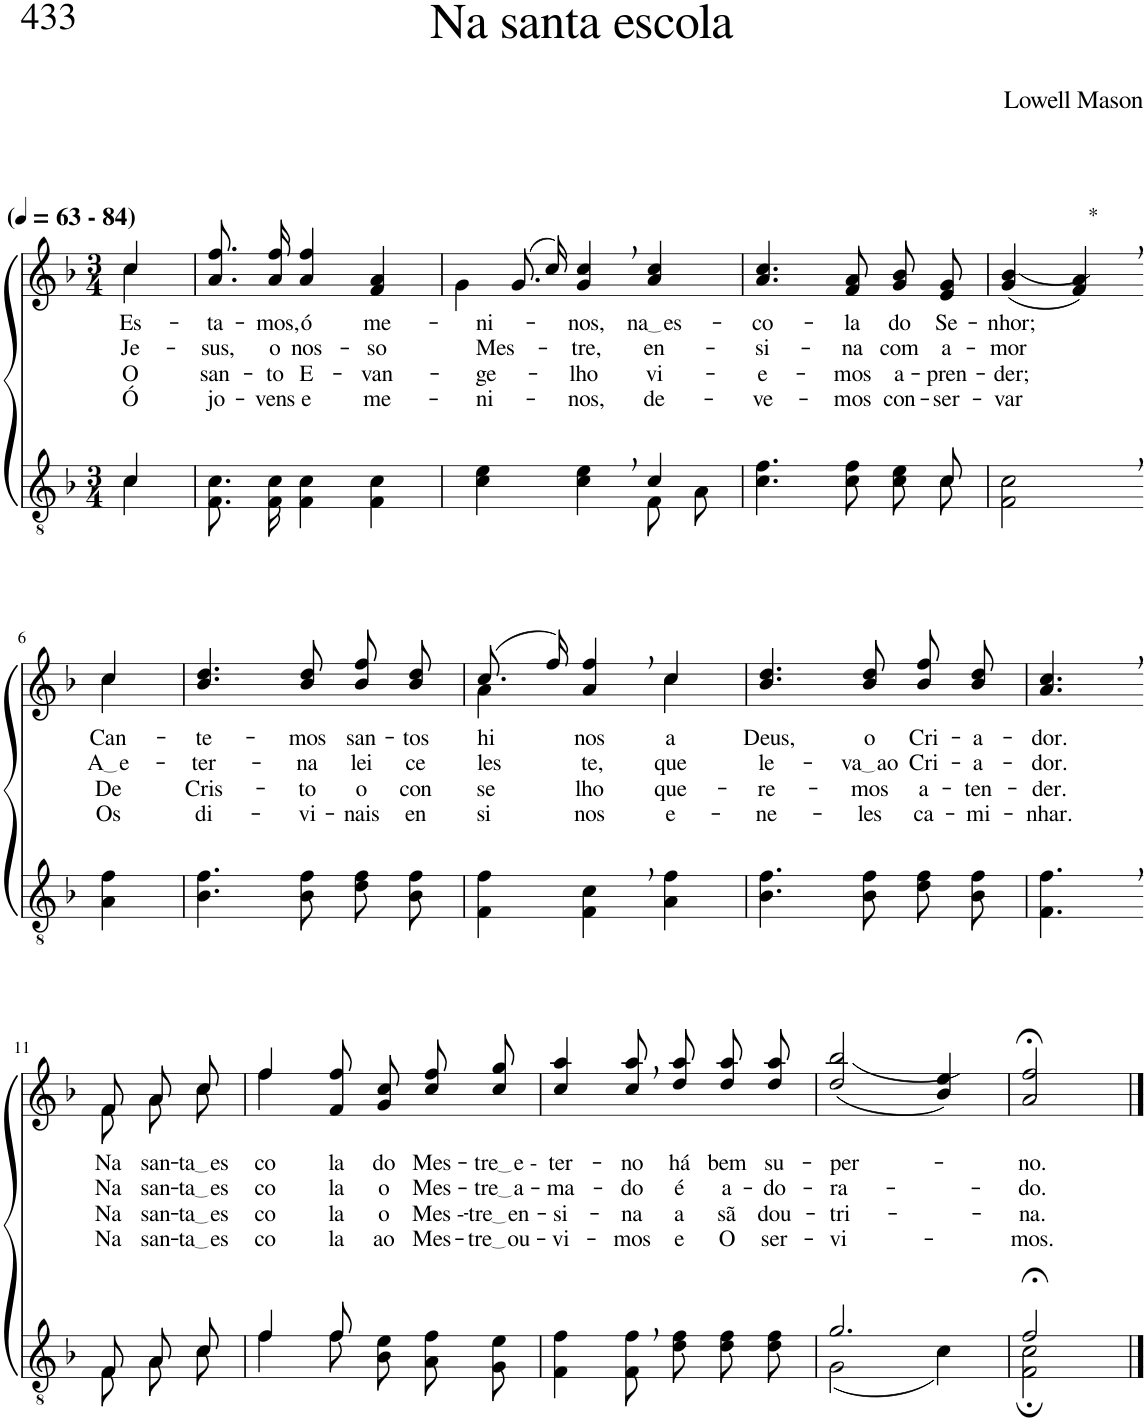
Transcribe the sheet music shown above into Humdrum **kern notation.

**kern	**kern	**text	**text	**text	**text
*part2	*part1	*part1	*part1	*part1	*part1
*staff2	*staff1	*staff1	*staff1	*staff1	*staff1
*I"Parte III e IV	*I"Parte I e II	*	*	*	*
*clefGv2	*clefG2	*	*	*	*
*Trd4c7	*Trd4c7	*	*	*	*
*k[b-]	*k[b-]	*	*	*	*
*M3/4	*M3/4	*	*	*	*
*MM63	*MM63	*	*	*	*
=1	=1	=1	=1	=1	=1
*^	*	*	*	*	*
!	!	!LO:TX:a:B:t=(	!	!	!	!
!	!	!LO:TX:a:B:t=- 84)	!	!	!	!
!	!	!	!LO:LY:b	!LO:LY:b	!LO:LY:b	!LO:LY:b
*	*	*^	*	*	*	*
4c\	4c/	4cc\	4cc/	Es-	Je-	O	Ó
=2	=2	=2	=2	=2	=2	=2	=2
!	!	!	!	!LO:LY:b	!LO:LY:b	!LO:LY:b	!LO:LY:b
*v	*v	*	*	*	*	*	*
*	*v	*v	*	*	*	*
8.F/ 8.c/L	8.a\ 8.ff\L	-ta-	-sus,	san-	jo-
!	!	!LO:LY:b	!LO:LY:b	!LO:LY:b	!LO:LY:b
16F/ 16c/Jk	16a\ 16ff\Jk	-mos,	o	-to	-vens
!	!	!LO:LY:b	!LO:LY:b	!LO:LY:b	!LO:LY:b
4F\ 4c\	4a/ 4ff/	ó	nos-	E-	e
!	!	!LO:LY:b	!LO:LY:b	!LO:LY:b	!LO:LY:b
4F\ 4c\	4f/ 4a/	me-	-so	-van-	me-
=3	=3	=3	=3	=3	=3
*^	*	*	*	*	*
!	!	!	!LO:LY:b	!LO:LY:b	!LO:LY:b	!LO:LY:b
*	*	*^	*	*	*	*
2ryy	4c\ 4e\	(8.g/L	4g\	-ni-	Mes-	-ge-	-ni-
.	.	16cc/Jk)	.	.	.	.	.
!	!	!	!	!LO:LY:b	!LO:LY:b	!LO:LY:b	!LO:LY:b
.	4c\ 4e\	4g/, 4cc/,	2ryy	-nos,	-tre,	-lho	-nos,
!	!	!	!	!LO:LY:b	!LO:LY:b	!LO:LY:b	!LO:LY:b
4c/	8F\L	4a/ 4cc/	.	na es	en-	vi-	de-
.	8A\J	.	.	.	.	.	.
*	*	*v	*v	*	*	*	*
=4	=4	=4	=4	=4	=4	=4
!	!	!	!LO:LY:b	!LO:LY:b	!LO:LY:b	!LO:LY:b
4.c\ 4.f\	8ryy	4.a/ 4.cc/	-co-	-si-	-e-	-ve-
!	!	!	!LO:LY:b	!LO:LY:b	!LO:LY:b	!LO:LY:b
*v	*v	*	*	*	*	*
8c\ 8f\	8f/ 8a/	-la	-na	-mos	-mos
!	!	!LO:LY:b	!LO:LY:b	!LO:LY:b	!LO:LY:b
8c\ 8e\L	8g/ 8b-/L	do	com	a-	con-
*^	*	*	*	*	*
!	!	!	!LO:LY:b	!LO:LY:b	!LO:LY:b	!LO:LY:b
8c\J	8c/	8e/ 8g/J	Se-	a-	-pren-	-ser-
=5	=5	=5	=5	=5	=5	=5
!	!	!	!LO:LY:b	!LO:LY:b	!LO:LY:b	!LO:LY:b
*v	*v	*	*	*	*	*
2F\, 2c\,	((4g/ 4b-/	-nhor;	-mor	-der;	-var
!	!LO:TX:a:t=*	!	!	!	!
.	4f/, 4a/,))	.	.	.	.
!!LO:LB:g=z
=6-	=6-	=6-	=6-	=6-	=6-
!	!	!LO:LY:b	!LO:LY:b	!LO:LY:b	!LO:LY:b
*	*^	*	*	*	*
4A\ 4f\	4cc\	4cc/	Can-	A e	De	Os
=7	=7	=7	=7	=7	=7	=7
!	!	!	!LO:LY:b	!LO:LY:b	!LO:LY:b	!LO:LY:b
*	*v	*v	*	*	*	*
4.B-\ 4.f\	4.b-/ 4.dd/	-te-	-ter-	Cris-	di-
!	!	!LO:LY:b	!LO:LY:b	!LO:LY:b	!LO:LY:b
8B-\ 8f\	8b-/ 8dd/	-mos	-na	-to	-vi-
!	!	!LO:LY:b	!LO:LY:b	!LO:LY:b	!LO:LY:b
8d\ 8f\L	8b-\ 8ff\L	san-	lei	o	-nais
!	!	!LO:LY:b	!LO:LY:b	!LO:LY:b	!LO:LY:b
8B-\ 8f\J	8b-\ 8dd\J	-tos	ce-	con-	en-
=8	=8	=8	=8	=8	=8
*	*^	*	*	*	*
!	!	!	!LO:LY:b	!LO:LY:b	!LO:LY:b	!LO:LY:b
4F\ 4f\	(8.cc/L	4a\	hi-	-les-	-se-	-si-
.	16ff/Jk)	.	.	.	.	.
!	!	!	!LO:LY:b	!LO:LY:b	!LO:LY:b	!LO:LY:b
4F\, 4c\,	4a/, 4ff/,	4ryy	nos	-te,	lho	nos
!	!	!	!LO:LY:b	!LO:LY:b	!LO:LY:b	!LO:LY:b
4A\ 4f\	4cc/	4cc\	-a	que	-que-	-e-
=9	=9	=9	=9	=9	=9	=9
!	!	!	!LO:LY:b	!LO:LY:b	!LO:LY:b	!LO:LY:b
*	*v	*v	*	*	*	*
4.B-\ 4.f\	4.b-/ 4.dd/	Deus,	le-	-re-	-ne-
!	!	!LO:LY:b	!LO:LY:b	!LO:LY:b	!LO:LY:b
8B-\ 8f\	8b-/ 8dd/	o	va ao	-mos	-les
!	!	!LO:LY:b	!LO:LY:b	!LO:LY:b	!LO:LY:b
8d\ 8f\L	8b-\ 8ff\L	Cri-	Cri-	a-	ca-
!	!	!LO:LY:b	!LO:LY:b	!LO:LY:b	!LO:LY:b
8B-\ 8f\J	8b-\ 8dd\J	-a-	-a-	-ten-	-mi-
=10	=10	=10	=10	=10	=10
!	!	!LO:LY:b	!LO:LY:b	!LO:LY:b	!LO:LY:b
4.F\, 4.f\,	4.a/, 4.cc/,	-dor.	-dor.	-der.	-nhar.
!!LO:LB:g=z
=11-	=11-	=11-	=11-	=11-	=11-
*^	*^	*	*	*	*
!	!	!	!	!LO:LY:b	!LO:LY:b	!LO:LY:b	!LO:LY:b
8F/	8F\	8f/	8f\	Na	Na	Na	Na
!	!	!	!	!LO:LY:b	!LO:LY:b	!LO:LY:b	!LO:LY:b
8A/L	8A\L	8a/L	8a\L	san-	san-	san-	san-
!	!	!	!	!LO:LY:b	!LO:LY:b	!LO:LY:b	!LO:LY:b
8c/J	8c\J	8cc/J	8cc\J	ta es	ta es	ta es	ta es
=12	=12	=12	=12	=12	=12	=12	=12
!	!	!	!	!LO:LY:b	!LO:LY:b	!LO:LY:b	!LO:LY:b
4f/	4f\	4ff\	4ff/	co-	-co-	-co-	-co-
!	!	!	!	!LO:LY:b	!LO:LY:b	!LO:LY:b	!LO:LY:b
8f/	8f\L	2ryy	8f/ 8ff/L	-la	-la	-la	-la
!	!	!	!	!LO:LY:b	!LO:LY:b	!LO:LY:b	!LO:LY:b
4.ryy	8B-\ 8e\J	.	8g/ 8cc/J	do	o	o	ao
!	!	!	!	!LO:LY:b	!LO:LY:b	!LO:LY:b	!LO:LY:b
.	8A\ 8f\L	.	8cc\ 8ff\L	Mes-	Mes-	Mes --	Mes-
!	!	!	!	!LO:LY:b	!LO:LY:b	!LO:LY:b	!LO:LY:b
.	8G\ 8e\J	.	8cc\ 8gg\J	tre e -	tre a	tre en	tre ou
=13	=13	=13	=13	=13	=13	=13	=13
!	!	!	!	!LO:LY:b	!LO:LY:b	!LO:LY:b	!LO:LY:b
*v	*v	*	*	*	*	*	*
*	*v	*v	*	*	*	*
4F\ 4f\	4cc/ 4aa/	ter-	-ma-	-si-	-vi-
!	!	!LO:LY:b	!LO:LY:b	!LO:LY:b	!LO:LY:b
8F,\ 8f,\L	8cc,\ 8aa,\L	-no	-do	-na	-mos
!	!	!LO:LY:b	!LO:LY:b	!LO:LY:b	!LO:LY:b
8d\ 8f\J	8dd\ 8aa\J	há	é	a	e
!	!	!LO:LY:b	!LO:LY:b	!LO:LY:b	!LO:LY:b
8d\ 8f\L	8dd\ 8aa\L	bem	a-	sã	O
!	!	!LO:LY:b	!LO:LY:b	!LO:LY:b	!LO:LY:b
8d\ 8f\J	8dd\ 8aa\J	su-	-do-	dou-	ser-
=14	=14	=14	=14	=14	=14
*^	*	*	*	*	*
!	!	!	!LO:LY:b	!LO:LY:b	!LO:LY:b	!LO:LY:b
2.g/	(2G\	((2dd/ 2bb-/	-per-	-ra-	-tri-	-vi-
.	4c\)	4b-/ 4ee/))	.	.	.	.
=15	=15	=15	=15	=15	=15	=15
!	!	!	!LO:LY:b	!LO:LY:b	!LO:LY:b	!LO:LY:b
2f;</	2F\; 2c\;	2a/;< 2ff/;<	-no.	do.	-na.	-mos.
*v	*v	*	*	*	*	*
==	==	==	==	==	==
*-	*-	*-	*-	*-	*-
